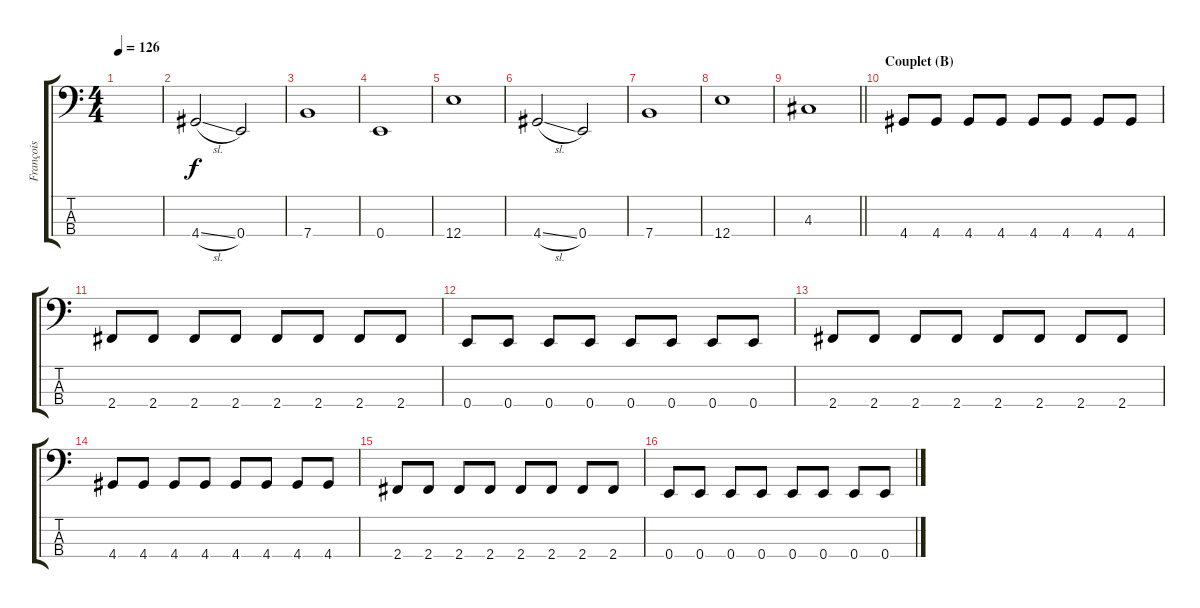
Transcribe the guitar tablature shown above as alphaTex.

\track ("François" "François") {instrument electricbassfinger}
\staff {score tabs}
\tuning (G2 D2 A1 E1) {hide}
\ts (4 4)
\tempo 126
\clef f4
\ks c
|
4.4{sl}.2 0.4.2 |
7.4.1 |
0.4.1 |
12.4.1 |
4.4{sl}.2 0.4.2 |
7.4.1 |
12.4.1 |
\barLineRight lightlight
4.3.1 |
\section ("" "Couplet (B)")
4.4.8 4.4.8 4.4.8 4.4.8 4.4.8 4.4.8 4.4.8 4.4.8 |
2.4.8 2.4.8 2.4.8 2.4.8 2.4.8 2.4.8 2.4.8 2.4.8 |
0.4.8 0.4.8 0.4.8 0.4.8 0.4.8 0.4.8 0.4.8 0.4.8 |
2.4.8 2.4.8 2.4.8 2.4.8 2.4.8 2.4.8 2.4.8 2.4.8 |
4.4.8 4.4.8 4.4.8 4.4.8 4.4.8 4.4.8 4.4.8 4.4.8 |
2.4.8 2.4.8 2.4.8 2.4.8 2.4.8 2.4.8 2.4.8 2.4.8 |
0.4.8 0.4.8 0.4.8 0.4.8 0.4.8 0.4.8 0.4.8 0.4.8
